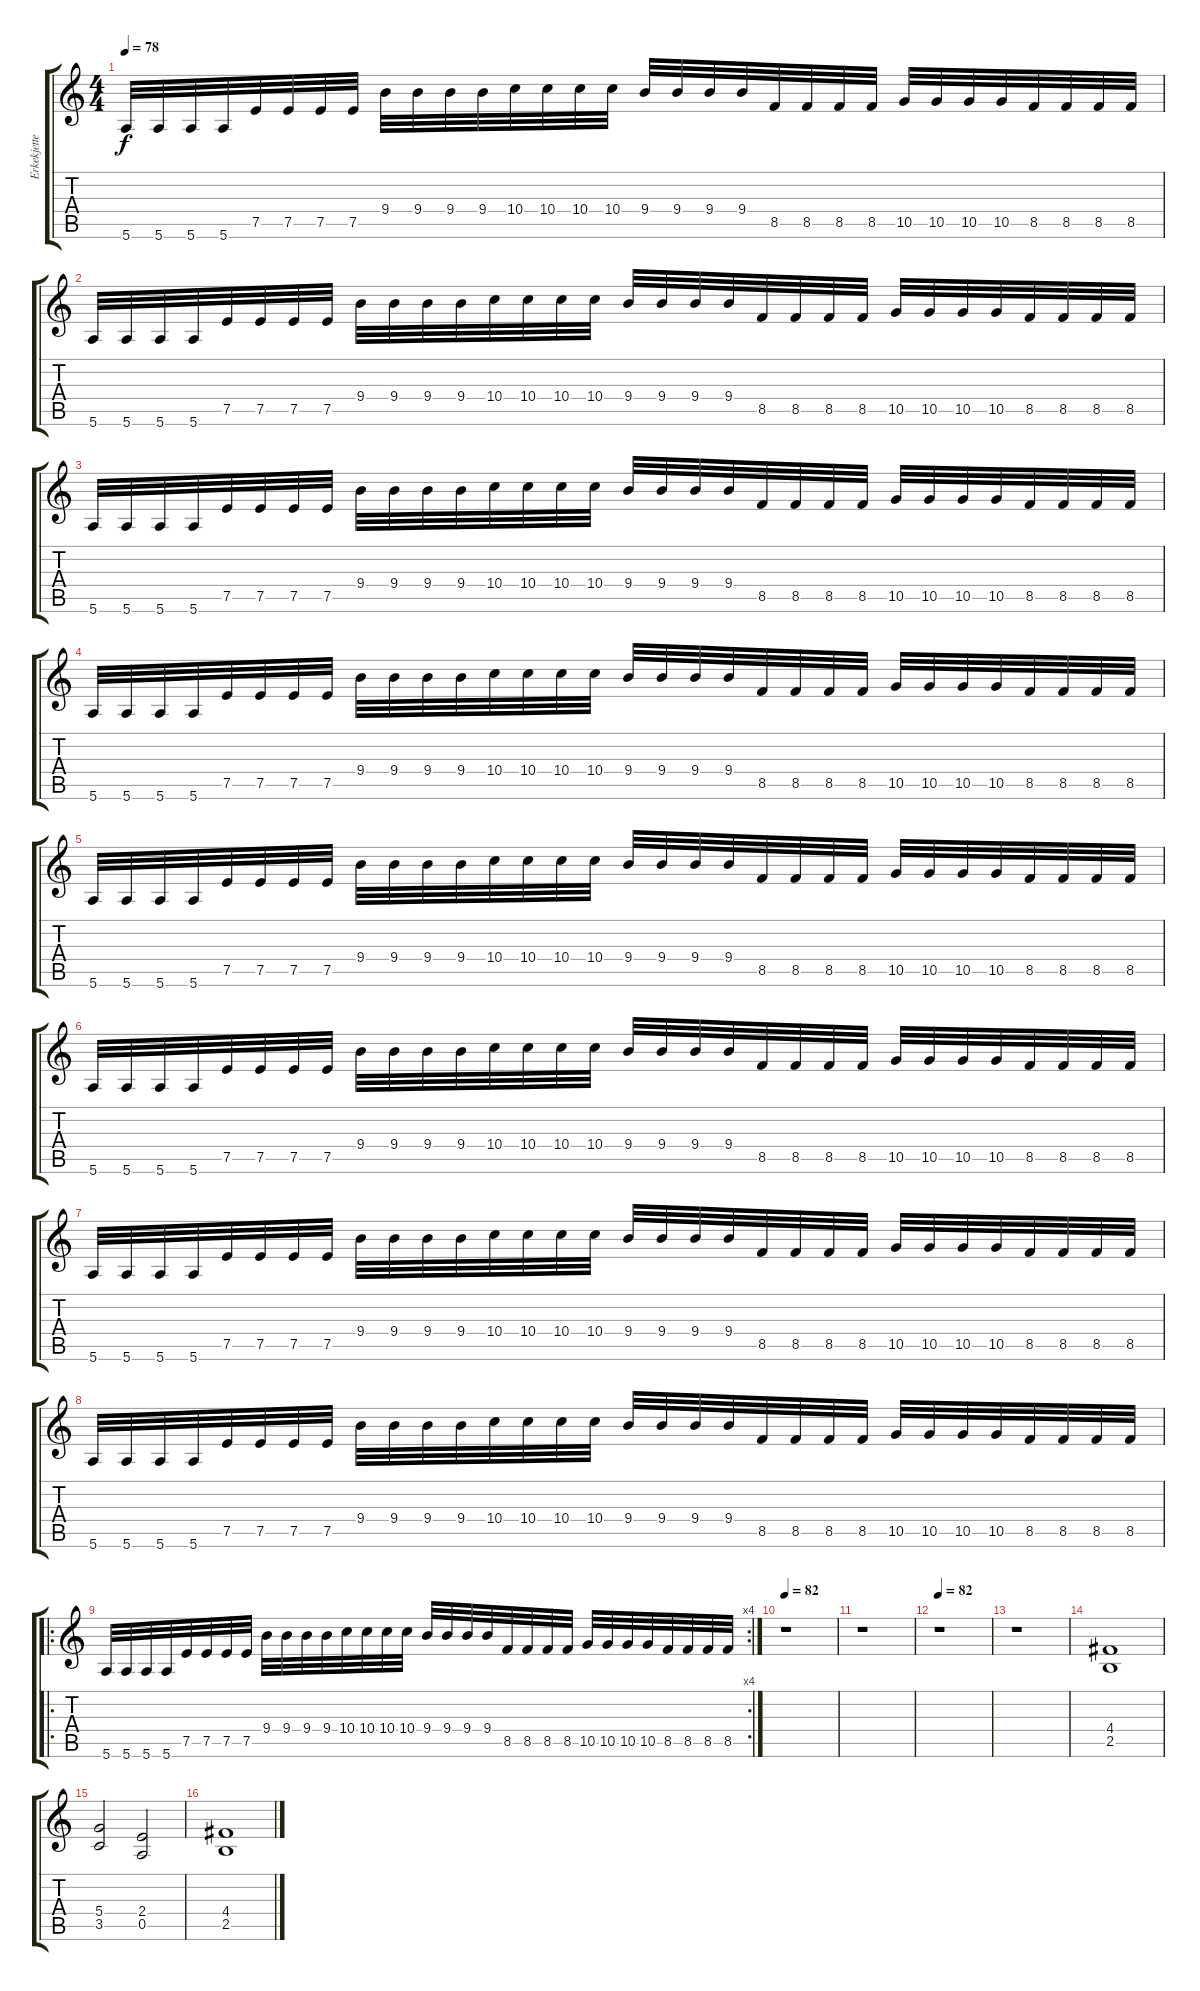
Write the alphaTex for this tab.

\track ("Erkekjetter Silenoz" "Erkekjette") {instrument overdrivenguitar}
\staff {score tabs}
\tuning (E4 B3 G3 D3 A2 E2) {hide}
\ts (4 4)
\tempo 78
\clef g2
\ks c
5.6.32{dy f instrument overdrivenguitar} 5.6.32 5.6.32 5.6.32 7.5.32 7.5.32 7.5.32 7.5.32 9.4.32 9.4.32 9.4.32 9.4.32 10.4.32 10.4.32 10.4.32 10.4.32 9.4.32 9.4.32 9.4.32 9.4.32 8.5.32 8.5.32 8.5.32 8.5.32 10.5.32 10.5.32 10.5.32 10.5.32 8.5.32 8.5.32 8.5.32 8.5.32 |
5.6.32 5.6.32 5.6.32 5.6.32 7.5.32 7.5.32 7.5.32 7.5.32 9.4.32 9.4.32 9.4.32 9.4.32 10.4.32 10.4.32 10.4.32 10.4.32 9.4.32 9.4.32 9.4.32 9.4.32 8.5.32 8.5.32 8.5.32 8.5.32 10.5.32 10.5.32 10.5.32 10.5.32 8.5.32 8.5.32 8.5.32 8.5.32 |
5.6.32 5.6.32 5.6.32 5.6.32 7.5.32 7.5.32 7.5.32 7.5.32 9.4.32 9.4.32 9.4.32 9.4.32 10.4.32 10.4.32 10.4.32 10.4.32 9.4.32 9.4.32 9.4.32 9.4.32 8.5.32 8.5.32 8.5.32 8.5.32 10.5.32 10.5.32 10.5.32 10.5.32 8.5.32 8.5.32 8.5.32 8.5.32 |
5.6.32 5.6.32 5.6.32 5.6.32 7.5.32 7.5.32 7.5.32 7.5.32 9.4.32 9.4.32 9.4.32 9.4.32 10.4.32 10.4.32 10.4.32 10.4.32 9.4.32 9.4.32 9.4.32 9.4.32 8.5.32 8.5.32 8.5.32 8.5.32 10.5.32 10.5.32 10.5.32 10.5.32 8.5.32 8.5.32 8.5.32 8.5.32 |
5.6.32 5.6.32 5.6.32 5.6.32 7.5.32 7.5.32 7.5.32 7.5.32 9.4.32 9.4.32 9.4.32 9.4.32 10.4.32 10.4.32 10.4.32 10.4.32 9.4.32 9.4.32 9.4.32 9.4.32 8.5.32 8.5.32 8.5.32 8.5.32 10.5.32 10.5.32 10.5.32 10.5.32 8.5.32 8.5.32 8.5.32 8.5.32 |
5.6.32 5.6.32 5.6.32 5.6.32 7.5.32 7.5.32 7.5.32 7.5.32 9.4.32 9.4.32 9.4.32 9.4.32 10.4.32 10.4.32 10.4.32 10.4.32 9.4.32 9.4.32 9.4.32 9.4.32 8.5.32 8.5.32 8.5.32 8.5.32 10.5.32 10.5.32 10.5.32 10.5.32 8.5.32 8.5.32 8.5.32 8.5.32 |
5.6.32 5.6.32 5.6.32 5.6.32 7.5.32 7.5.32 7.5.32 7.5.32 9.4.32 9.4.32 9.4.32 9.4.32 10.4.32 10.4.32 10.4.32 10.4.32 9.4.32 9.4.32 9.4.32 9.4.32 8.5.32 8.5.32 8.5.32 8.5.32 10.5.32 10.5.32 10.5.32 10.5.32 8.5.32 8.5.32 8.5.32 8.5.32 |
5.6.32 5.6.32 5.6.32 5.6.32 7.5.32 7.5.32 7.5.32 7.5.32 9.4.32 9.4.32 9.4.32 9.4.32 10.4.32 10.4.32 10.4.32 10.4.32 9.4.32 9.4.32 9.4.32 9.4.32 8.5.32 8.5.32 8.5.32 8.5.32 10.5.32 10.5.32 10.5.32 10.5.32 8.5.32 8.5.32 8.5.32 8.5.32 |
\ro
\rc 4
5.6.32 5.6.32 5.6.32 5.6.32 7.5.32 7.5.32 7.5.32 7.5.32 9.4.32 9.4.32 9.4.32 9.4.32 10.4.32 10.4.32 10.4.32 10.4.32 9.4.32 9.4.32 9.4.32 9.4.32 8.5.32 8.5.32 8.5.32 8.5.32 10.5.32 10.5.32 10.5.32 10.5.32 8.5.32 8.5.32 8.5.32 8.5.32 |
\tempo 82
r.1 |
r.1 |
\tempo 82
r.1 |
r.1 |
(4.4 2.5).1 |
(5.4 3.5).2 (2.4 0.5).2 |
(4.4 2.5).1
